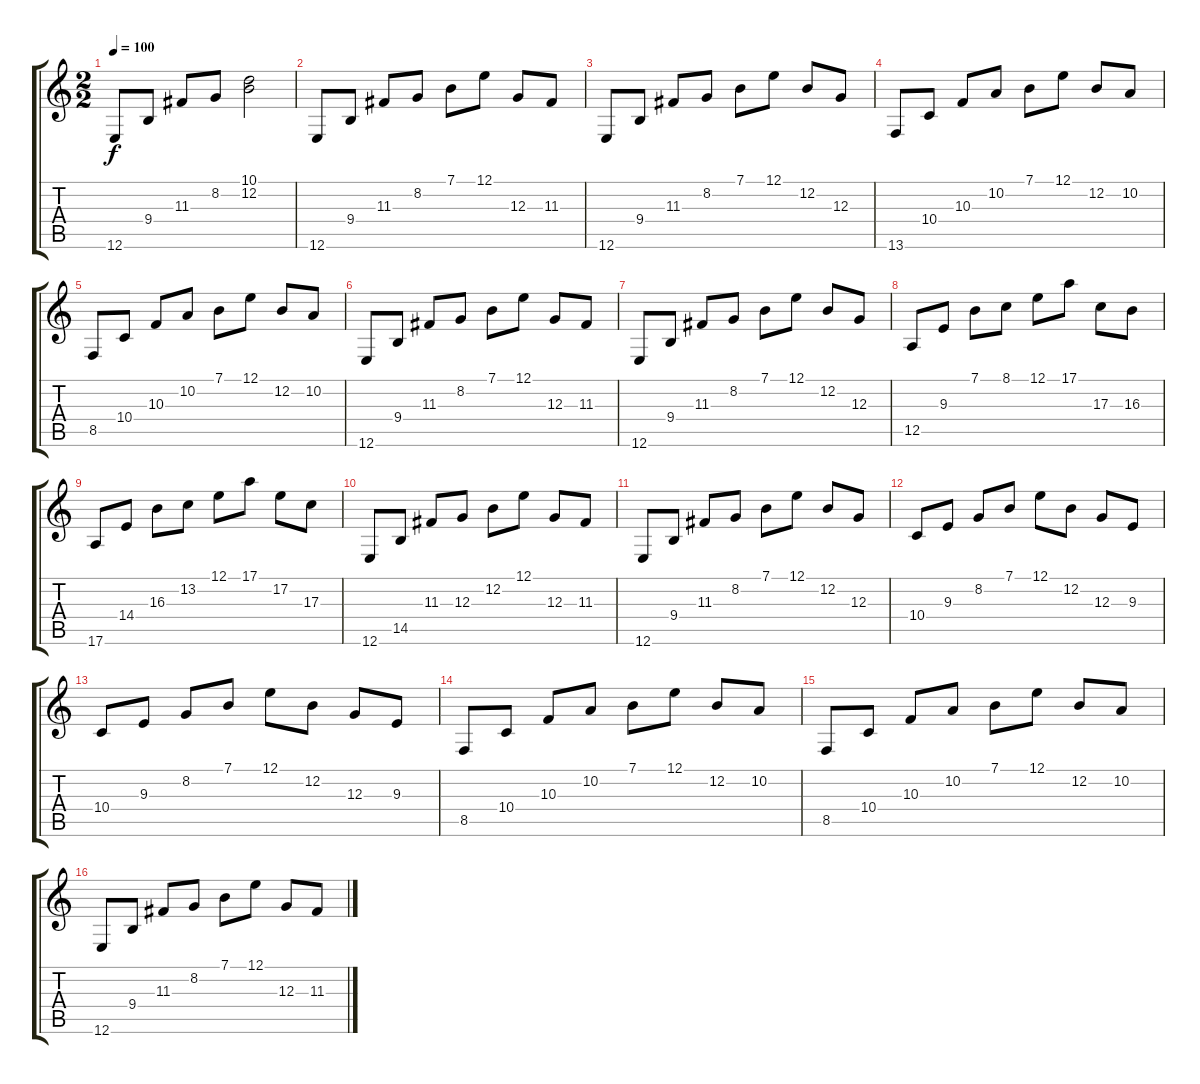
\track "" {instrument sitar}
\staff {score tabs}
\tuning (E4 B3 G3 D3 A2 E2) {hide}
\ts (2 2)
\tempo 100
\clef g2
\ks c
12.6.8{dy f} 9.4.8 11.3.8 8.2.8 (10.1 12.2).2 |
12.6.8 9.4.8 11.3.8 8.2.8 7.1.8 12.1.8 12.3.8 11.3.8 |
12.6.8 9.4.8 11.3.8 8.2.8 7.1.8 12.1.8 12.2.8 12.3.8 |
13.6.8 10.4.8 10.3.8 10.2.8 7.1.8 12.1.8 12.2.8 10.2.8 |
8.5.8 10.4.8 10.3.8 10.2.8 7.1.8 12.1.8 12.2.8 10.2.8 |
12.6.8 9.4.8 11.3.8 8.2.8 7.1.8 12.1.8 12.3.8 11.3.8 |
12.6.8 9.4.8 11.3.8 8.2.8 7.1.8 12.1.8 12.2.8 12.3.8 |
12.5.8 9.3.8 7.1.8 8.1.8 12.1.8 17.1.8 17.3.8 16.3.8 |
17.6.8 14.4.8 16.3.8 13.2.8 12.1.8 17.1.8 17.2.8 17.3.8 |
12.6.8 14.5.8 11.3.8 12.3.8 12.2.8 12.1.8 12.3.8 11.3.8 |
12.6.8 9.4.8 11.3.8 8.2.8 7.1.8 12.1.8 12.2.8 12.3.8 |
10.4.8 9.3.8 8.2.8 7.1.8 12.1.8 12.2.8 12.3.8 9.3.8 |
10.4.8 9.3.8 8.2.8 7.1.8 12.1.8 12.2.8 12.3.8 9.3.8 |
8.5.8 10.4.8 10.3.8 10.2.8 7.1.8 12.1.8 12.2.8 10.2.8 |
8.5.8 10.4.8 10.3.8 10.2.8 7.1.8 12.1.8 12.2.8 10.2.8 |
12.6.8 9.4.8 11.3.8 8.2.8 7.1.8 12.1.8 12.3.8 11.3.8
